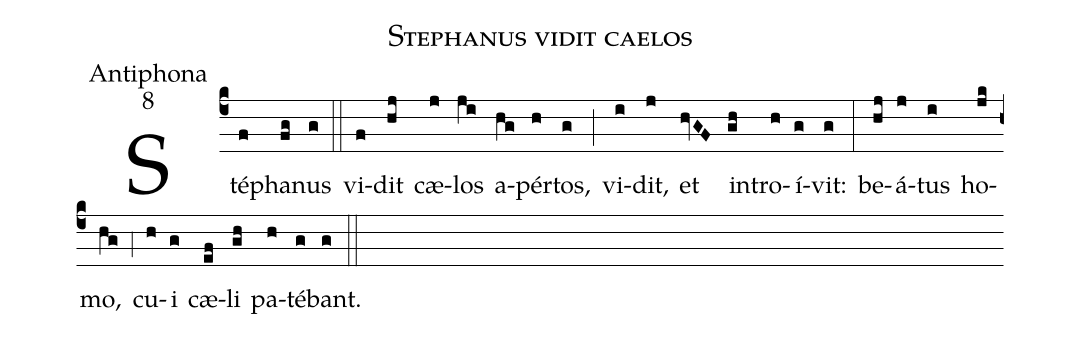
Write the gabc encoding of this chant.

name:Stephanus vidit caelos;
office-part:Antiphona;
mode:8;
%%
(c4) Sté(f)pha(fg)nus(g) (::) vi(f)dit(hj) cæ(j)los(ji) a(hg)pér(h)tos,(g) (;) vi(i)dit,(j) et(hvGF) in(gh)tro(h)í(g)vit:(g) (:) be(hj)á(j)tus(i) ho(jk)mo,(hg) (;4) cu(h)i(g) cæ(ef)li(gh) pa(h)té(g)bant.(g) (::)
